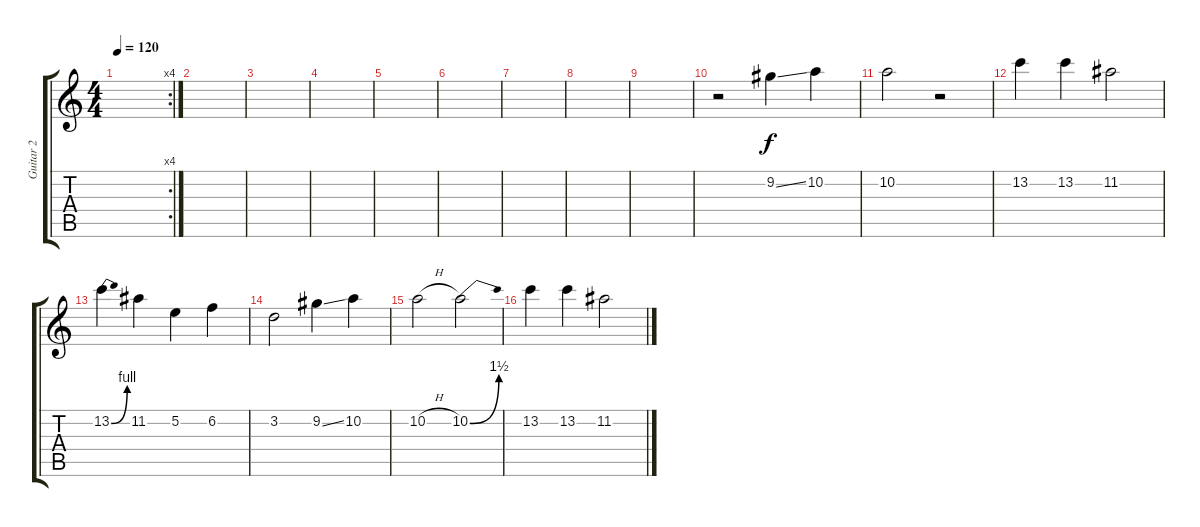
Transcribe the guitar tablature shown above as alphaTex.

\track ("Guitar 2" "Guitar 2") {instrument overdrivenguitar}
\staff {score tabs}
\tuning (E4 B3 G3 D3 A2 E2) {hide}
\rc 4
\ts (4 4)
\tempo 120
\clef g2
\ks c
|
|
|
|
|
|
|
|
|
r.2{volume 16 instrument overdrivenguitar} 9.2{ss}.4 10.2.4 |
10.2.2 r.2 |
13.2.4 13.2.4 11.2.2 |
13.2{be (bend 0 0 60 4)}.4 11.2.4 5.2.4 6.2.4 |
3.2.2 9.2{ss}.4 10.2.4 |
10.2{h}.2 10.2{be (bend 0 0 60 6)}.2 |
13.2.4 13.2.4 11.2.2
